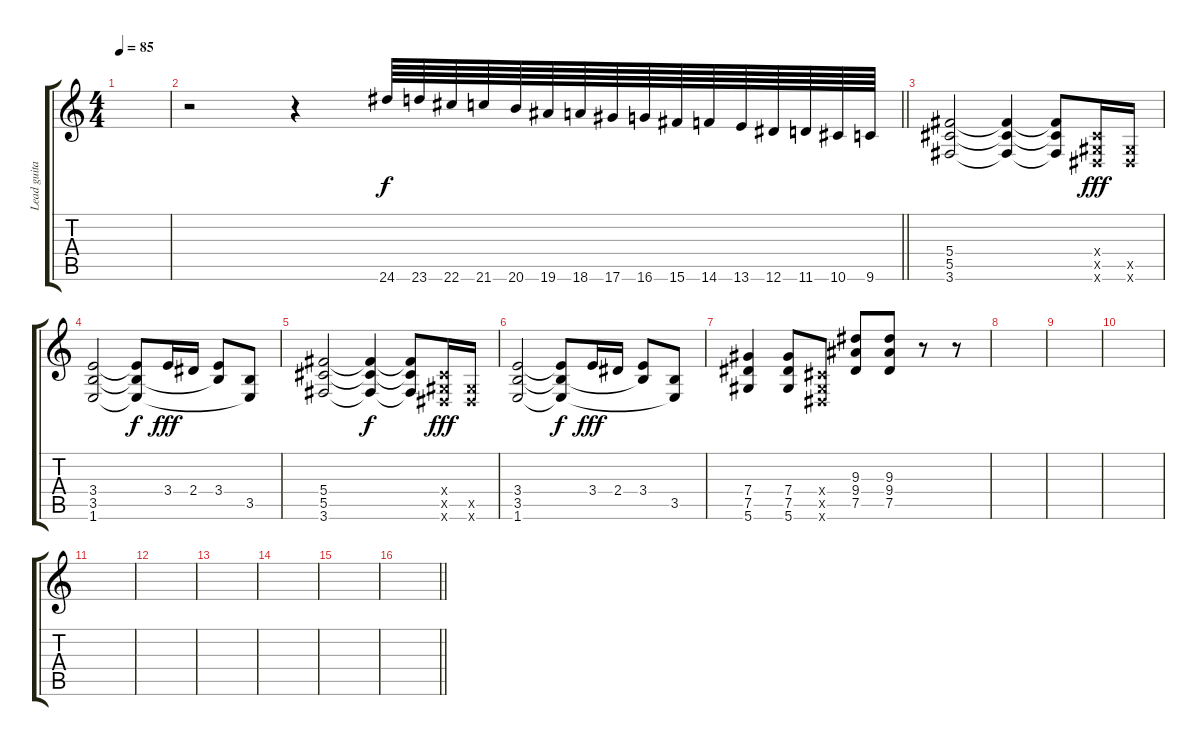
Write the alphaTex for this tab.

\track ("Lead guitar" "Lead guita") {instrument distortionguitar}
\staff {score tabs}
\tuning (Eb4 Bb3 Gb3 Db3 Ab2 Eb2) {hide}
\ts (4 4)
\tempo 85
\clef g2
\ks c
|
\barLineRight lightlight
r.2 r.4 24.6.64{instrument guitarfretnoise} 23.6.64 22.6.64 21.6.64 20.6.64 19.6.64 18.6.64 17.6.64 16.6.64 15.6.64 14.6.64 13.6.64 12.6.64 11.6.64 10.6.64 9.6.64 |
(5.4 5.5 3.6).2{volume 16 instrument distortionguitar} (5.4{t} 5.5{t} 3.6{t}).4{dy f} (5.4{t} 5.5{t} 3.6{t}).8 (0.4{x} 0.5{x} 0.6{x}).16{dy fff} (0.5{x} 0.6{x}).16 |
(3.4 3.5 1.6).2 (3.4{t} 3.5{t} 1.6{t}).8{dy f} 3.4.16{dy fff} 2.4.16 (3.4 3.5{t}).8 (3.5 1.6{t}).8 |
(5.4 5.5 3.6).2{instrument distortionguitar} (5.4{t} 5.5{t} 3.6{t}).4{dy f} (5.4{t} 5.5{t} 3.6{t}).8 (0.4{x} 0.5{x} 0.6{x}).16{dy fff} (0.5{x} 0.6{x}).16 |
(3.4 3.5 1.6).2 (3.4{t} 3.5{t} 1.6{t}).8{dy f} 3.4.16{dy fff} 2.4.16 (3.4 3.5{t}).8 (3.5 1.6{t}).8 |
(7.4 7.5 5.6).4 (7.4 7.5 5.6).8 (0.4{x} 0.5{x} 0.6{x}).8 (9.3 9.4 7.5).8 (9.3 9.4 7.5).8 r.8 r.8 |
|
|
|
|
|
|
|
|
\barLineRight lightlight
